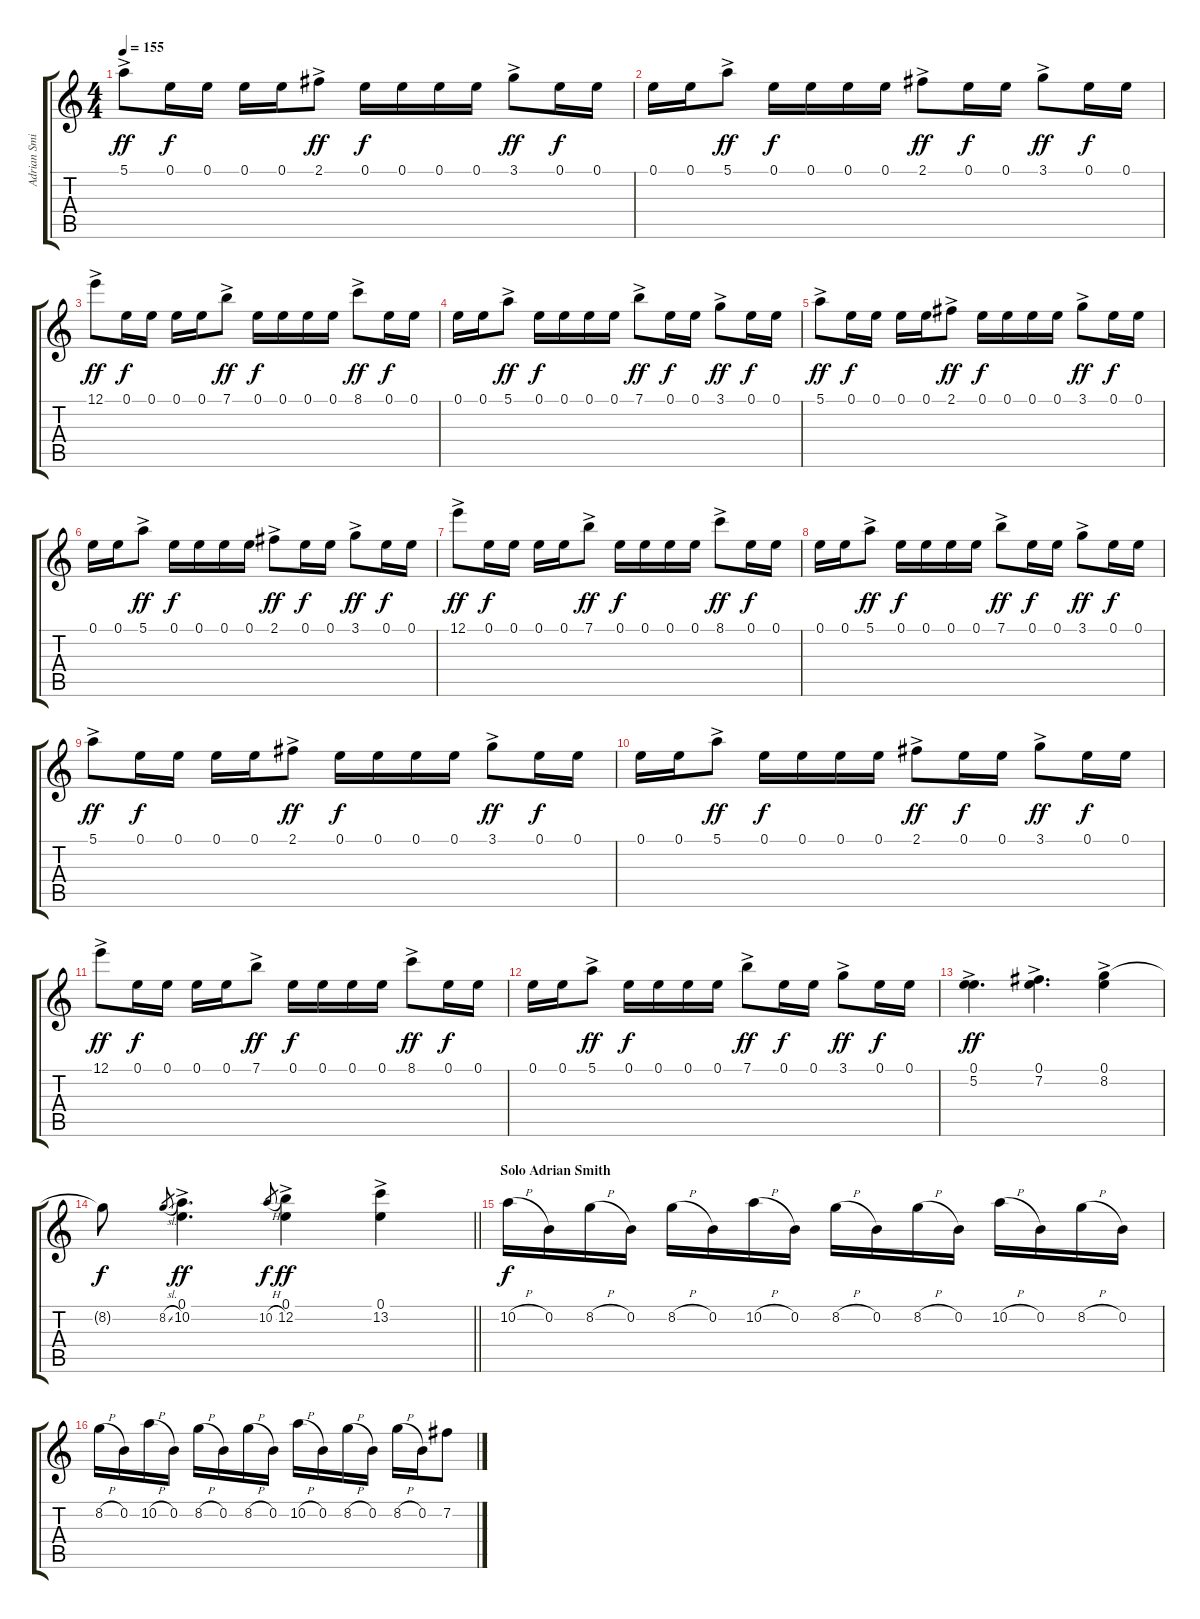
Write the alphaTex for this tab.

\track ("Adrian Smith" "Adrian Smi") {instrument distortionguitar}
\staff {score tabs}
\tuning (E4 B3 G3 D3 A2 E2) {hide}
\ts (4 4)
\tempo 155
\clef g2
\ks c
5.1{ac}.8{dy ff} 0.1.16{dy f} 0.1.16 0.1.16 0.1.16 2.1{ac}.8{dy ff} 0.1.16{dy f} 0.1.16 0.1.16 0.1.16 3.1{ac}.8{dy ff} 0.1.16{dy f} 0.1.16 |
0.1.16 0.1.16 5.1{ac}.8{dy ff} 0.1.16{dy f} 0.1.16 0.1.16 0.1.16 2.1{ac}.8{dy ff} 0.1.16{dy f} 0.1.16 3.1{ac}.8{dy ff} 0.1.16{dy f} 0.1.16 |
12.1{ac}.8{dy ff} 0.1.16{dy f} 0.1.16 0.1.16 0.1.16 7.1{ac}.8{dy ff} 0.1.16{dy f} 0.1.16 0.1.16 0.1.16 8.1{ac}.8{dy ff} 0.1.16{dy f} 0.1.16 |
0.1.16 0.1.16 5.1{ac}.8{dy ff} 0.1.16{dy f} 0.1.16 0.1.16 0.1.16 7.1{ac}.8{dy ff} 0.1.16{dy f} 0.1.16 3.1{ac}.8{dy ff} 0.1.16{dy f} 0.1.16 |
5.1{ac}.8{dy ff} 0.1.16{dy f} 0.1.16 0.1.16 0.1.16 2.1{ac}.8{dy ff} 0.1.16{dy f} 0.1.16 0.1.16 0.1.16 3.1{ac}.8{dy ff} 0.1.16{dy f} 0.1.16 |
0.1.16 0.1.16 5.1{ac}.8{dy ff} 0.1.16{dy f} 0.1.16 0.1.16 0.1.16 2.1{ac}.8{dy ff} 0.1.16{dy f} 0.1.16 3.1{ac}.8{dy ff} 0.1.16{dy f} 0.1.16 |
12.1{ac}.8{dy ff} 0.1.16{dy f} 0.1.16 0.1.16 0.1.16 7.1{ac}.8{dy ff} 0.1.16{dy f} 0.1.16 0.1.16 0.1.16 8.1{ac}.8{dy ff} 0.1.16{dy f} 0.1.16 |
0.1.16 0.1.16 5.1{ac}.8{dy ff} 0.1.16{dy f} 0.1.16 0.1.16 0.1.16 7.1{ac}.8{dy ff} 0.1.16{dy f} 0.1.16 3.1{ac}.8{dy ff} 0.1.16{dy f} 0.1.16 |
5.1{ac}.8{dy ff} 0.1.16{dy f} 0.1.16 0.1.16 0.1.16 2.1{ac}.8{dy ff} 0.1.16{dy f} 0.1.16 0.1.16 0.1.16 3.1{ac}.8{dy ff} 0.1.16{dy f} 0.1.16 |
0.1.16 0.1.16 5.1{ac}.8{dy ff} 0.1.16{dy f} 0.1.16 0.1.16 0.1.16 2.1{ac}.8{dy ff} 0.1.16{dy f} 0.1.16 3.1{ac}.8{dy ff} 0.1.16{dy f} 0.1.16 |
12.1{ac}.8{dy ff} 0.1.16{dy f} 0.1.16 0.1.16 0.1.16 7.1{ac}.8{dy ff} 0.1.16{dy f} 0.1.16 0.1.16 0.1.16 8.1{ac}.8{dy ff} 0.1.16{dy f} 0.1.16 |
0.1.16 0.1.16 5.1{ac}.8{dy ff} 0.1.16{dy f} 0.1.16 0.1.16 0.1.16 7.1{ac}.8{dy ff} 0.1.16{dy f} 0.1.16 3.1{ac}.8{dy ff} 0.1.16{dy f} 0.1.16 |
(0.1 5.2{ac}).4{d dy ff} (0.1 7.2{ac}).4{d} (0.1 8.2{ac}).4 |
\barLineRight lightlight
8.2{t}.8{dy f} 8.2{sl}.8{gr} (0.1 10.2{ac}).4{d dy ff} 10.2{h}.8{gr dy f} (0.1 12.2{ac}).4{dy ff} (0.1 13.2{ac}).4 |
\section ("" "Solo Adrian Smith")
10.2{h}.16{dy f volume 16} 0.2.16 8.2{h}.16 0.2.16 8.2{h}.16 0.2.16 10.2{h}.16 0.2.16 8.2{h}.16 0.2.16 8.2{h}.16 0.2.16 10.2{h}.16 0.2.16 8.2{h}.16 0.2.16 |
8.2{h}.16 0.2.16 10.2{h}.16 0.2.16 8.2{h}.16 0.2.16 8.2{h}.16 0.2.16 10.2{h}.16 0.2.16 8.2{h}.16 0.2.16 8.2{h}.16 0.2.16 7.2{sl}.8
